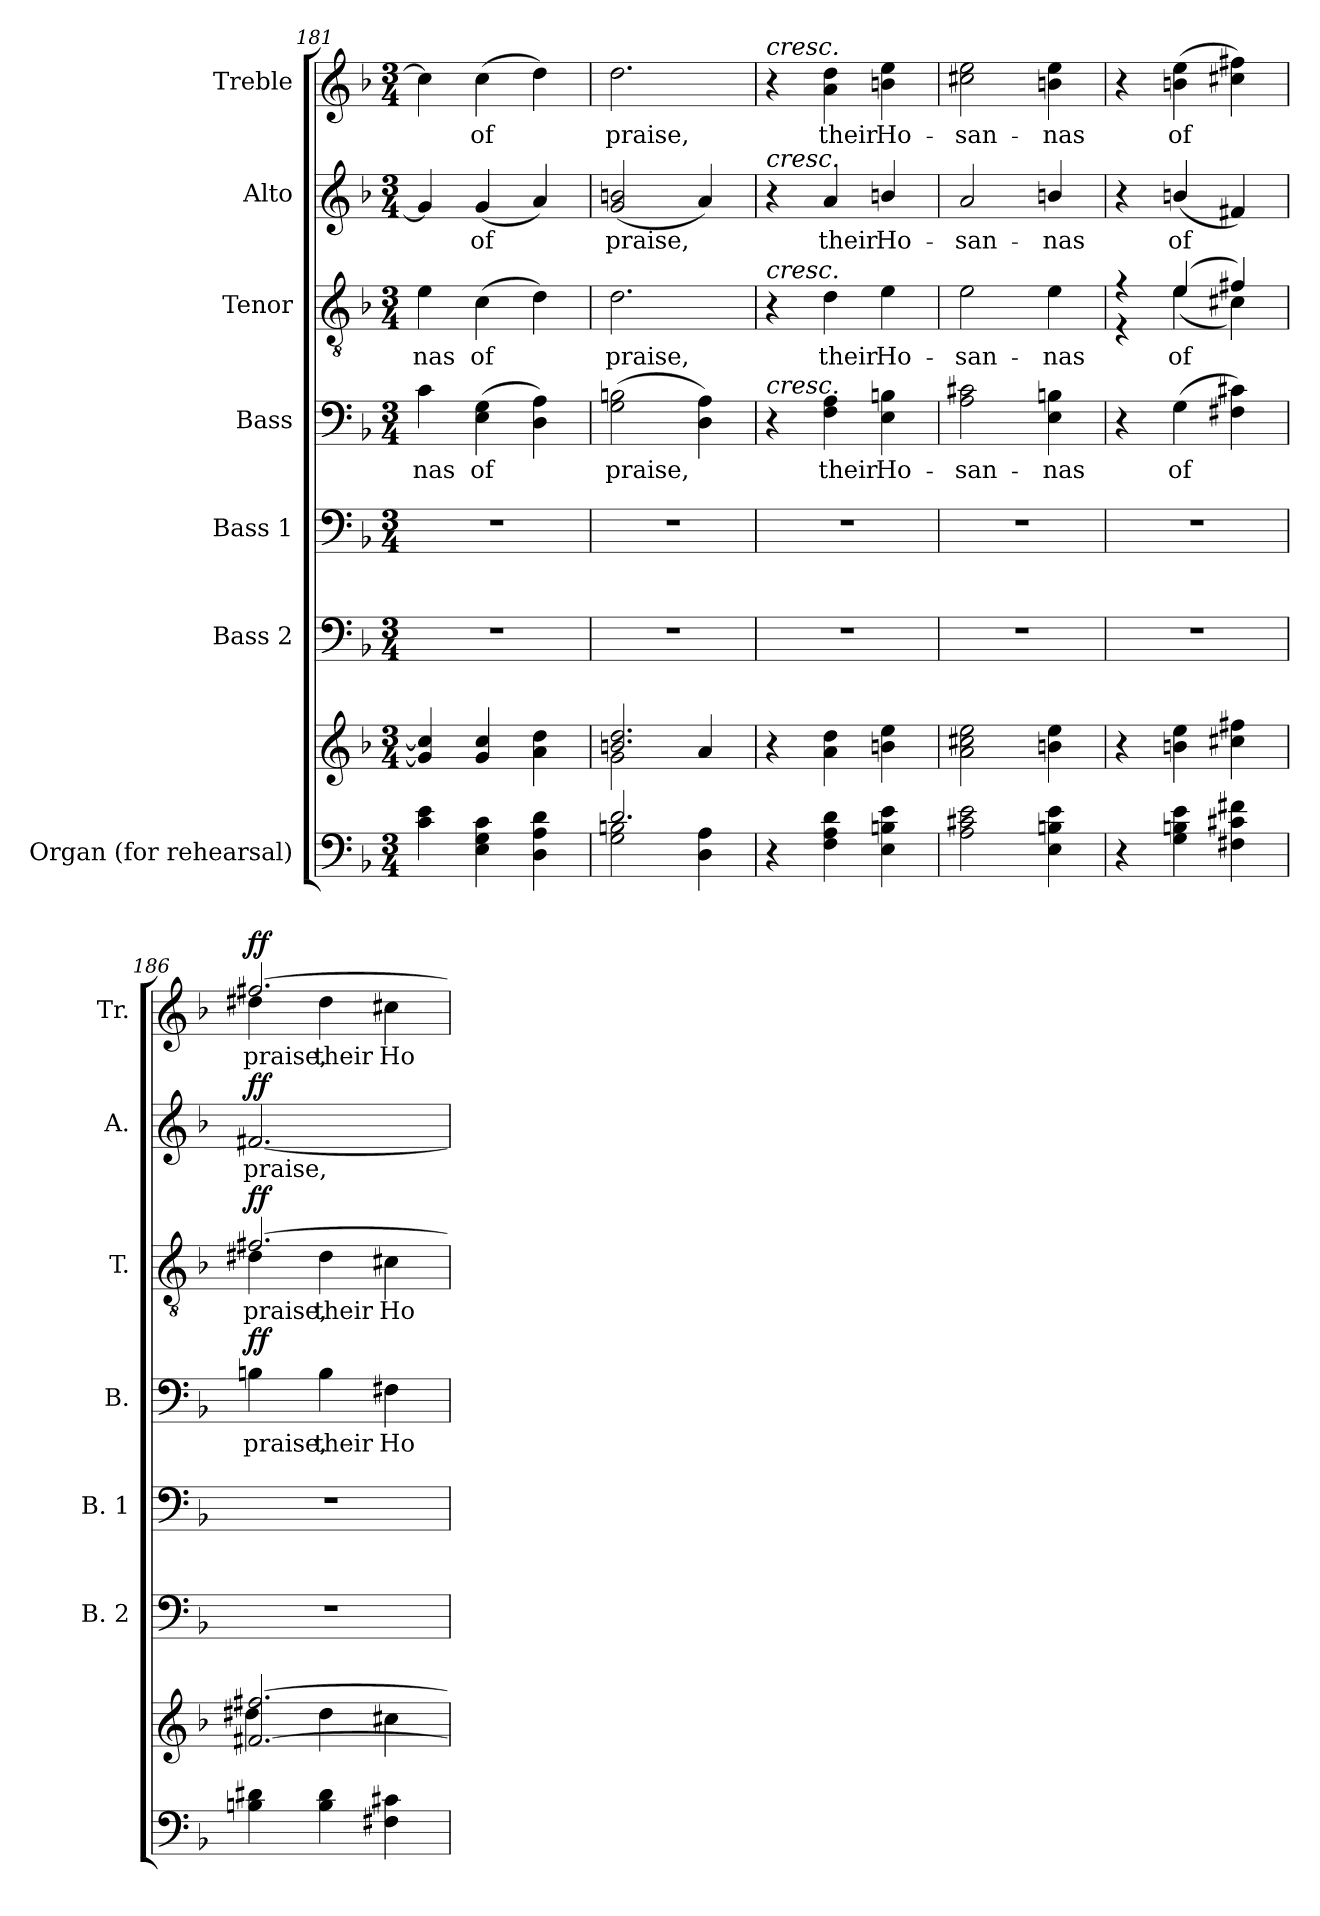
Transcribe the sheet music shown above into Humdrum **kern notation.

**kern	**kern	**kern	**kern	**kern	**text	**dynam	**kern	**text	**dynam	**kern	**text	**dynam	**kern	**text	**dynam
*part7	*part7	*part6	*part5	*part4	*part4	*part4	*part3	*part3	*part3	*part2	*part2	*part2	*part1	*part1	*part1
*staff8	*staff7	*staff6	*staff5	*staff4	*staff4	*staff4	*staff3	*staff3	*staff3	*staff2	*staff2	*staff2	*staff1	*staff1	*staff1
*I"Organ (for rehearsal)	*	*I"Bass 2	*I"Bass 1	*I"Bass	*	*	*I"Tenor	*	*	*I"Alto	*	*	*I"Treble	*	*
*	*	*I'B. 2	*I'B. 1	*I'B.	*	*	*I'T.	*	*	*I'A.	*	*	*I'Tr.	*	*
*clefF4	*clefG2	*clefF4	*clefF4	*clefF4	*	*	*clefGv2	*	*	*clefG2	*	*	*clefG2	*	*
*	*	*	*	*	*	*	*ITrd7c12	*	*	*	*	*	*	*	*
*k[b-]	*k[b-]	*k[b-]	*k[b-]	*k[b-]	*	*	*k[b-]	*	*	*k[b-]	*	*	*k[b-]	*	*
*F:	*F:	*F:	*F:	*F:	*	*	*F:	*	*	*F:	*	*	*F:	*	*
*M3/4	*M3/4	*M3/4	*M3/4	*M3/4	*	*	*M3/4	*	*	*M3/4	*	*	*M3/4	*	*
=181	=181	=181	=181	=181	=181	=181	=181	=181	=181	=181	=181	=181	=181	=181	=181
!	!	!LO:N:vis=1	!LO:N:vis=1	!	!	!	!	!	!	!	!	!	!	!	!
!	!	!	!	!	!LO:LY:b:color=#000000	!	!	!	!	!	!	!	!	!	!
!	!	!	!	!	!	!	!	!LO:LY:b:color=#000000	!	!	!	!	!	!	!
4ci\ 4ei	4gi/] 4cci]	2.r	2.r	4ci\	-nas	.	4Ei\	-nas	.	4gi/]	.	.	4cci\]	.	.
!	!	!	!	!	!LO:LY:b:color=#000000	!	!	!	!	!	!	!	!	!	!
!	!	!	!	!	!	!	!	!LO:LY:b:color=#000000	!	!	!	!	!	!	!
!	!	!	!	!	!	!	!	!	!	!	!LO:LY:b:color=#000000	!	!	!	!
!	!	!	!	!	!	!	!	!	!	!	!	!	!	!LO:LY:b:color=#000000	!
4Ei\ 4Gi 4ci	4gi/ 4cci	.	.	(4Ei\ 4Gi	of	.	(4Ci\	of	.	(4gi/	of	.	(4cci\	of	.
4Di\ 4Ai 4di	4ai\ 4ddi	.	.	4Di\ 4Ai)	.	.	4Di\)	.	.	4ai/)	.	.	4ddi\)	.	.
=182	=182	=182	=182	=182	=182	=182	=182	=182	=182	=182	=182	=182	=182	=182	=182
*^	*^	*	*	*	*	*	*	*	*	*	*	*	*	*	*
!	!	!	!	!LO:N:vis=1	!LO:N:vis=1	!	!	!	!	!	!	!	!	!	!	!	!
!	!	!	!	!	!	!	!LO:LY:b:color=#000000	!	!	!	!	!	!	!	!	!	!
!	!	!	!	!	!	!	!	!	!	!LO:LY:b:color=#000000	!	!	!	!	!	!	!
!	!	!	!	!	!	!	!	!	!	!	!	!	!LO:LY:b:color=#000000	!	!	!	!
!	!	!	!	!	!	!	!	!	!	!	!	!	!	!	!	!LO:LY:b:color=#000000	!
2.di/	2Gi\ 2Bni	2.bni/ 2.ddi	2gi\	2.r	2.r	(2Gi\ 2Bni	praise,	.	2.Di\	praise,	.	(2gi/ 2bni	praise,	.	2.ddi\	praise,	.
.	4Di\ 4Ai	.	4ai/	.	.	4Di\ 4Ai)	.	.	.	.	.	4ai/)	.	.	.	.	.
=183	=183	=183	=183	=183	=183	=183	=183	=183	=183	=183	=183	=183	=183	=183	=183	=183	=183
!	!	!	!	!	!	!	!	!	!	!	!	!	!	!	!LO:TX:a:i:t=cresc.	!	!
!	!	!	!	!	!	!	!	!	!	!	!	!LO:TX:a:i:t=cresc.	!	!	!	!	!
!	!	!	!	!	!	!	!	!	!LO:TX:a:i:t=cresc.	!	!	!	!	!	!	!	!
!	!	!	!	!	!	!LO:TX:a:i:t=cresc.	!	!	!	!	!	!	!	!	!	!	!
!	!	!	!	!LO:N:vis=1	!LO:N:vis=1	!	!	!	!	!	!	!	!	!	!	!	!
*v	*v	*	*	*	*	*	*	*	*	*	*	*	*	*	*	*	*
*	*v	*v	*	*	*	*	*	*	*	*	*	*	*	*	*	*
4r	4r	2.r	2.r	4r	.	.	4r	.	.	4r	.	.	4r	.	.
!	!	!	!	!	!LO:LY:b:color=#000000	!	!	!	!	!	!	!	!	!	!
!	!	!	!	!	!	!	!	!LO:LY:b:color=#000000	!	!	!	!	!	!	!
!	!	!	!	!	!	!	!	!	!	!	!LO:LY:b:color=#000000	!	!	!	!
!	!	!	!	!	!	!	!	!	!	!	!	!	!	!LO:LY:b:color=#000000	!
4Fi\ 4Ai 4di	4ai\ 4ddi	.	.	4Fi\ 4Ai	their	.	4Di\	their	.	4ai/	their	.	4ai\ 4ddi	their	.
!	!	!	!	!	!LO:LY:b:color=#000000	!	!	!	!	!	!	!	!	!	!
!	!	!	!	!	!	!	!	!LO:LY:b:color=#000000	!	!	!	!	!	!	!
!	!	!	!	!	!	!	!	!	!	!	!LO:LY:b:color=#000000	!	!	!	!
!	!	!	!	!	!	!	!	!	!	!	!	!	!	!LO:LY:b:color=#000000	!
4Ei\ 4Bni 4ei	4bni\ 4eei	.	.	4Ei\ 4Bni	Ho-	.	4Ei\	Ho-	.	4bni/	Ho-	.	4bni\ 4eei	Ho-	.
=184	=184	=184	=184	=184	=184	=184	=184	=184	=184	=184	=184	=184	=184	=184	=184
!	!	!LO:N:vis=1	!LO:N:vis=1	!	!	!	!	!	!	!	!	!	!	!	!
!	!	!	!	!	!LO:LY:b:color=#000000	!	!	!	!	!	!	!	!	!	!
!	!	!	!	!	!	!	!	!LO:LY:b:color=#000000	!	!	!	!	!	!	!
!	!	!	!	!	!	!	!	!	!	!	!LO:LY:b:color=#000000	!	!	!	!
!	!	!	!	!	!	!	!	!	!	!	!	!	!	!LO:LY:b:color=#000000	!
2Ai\ 2c#Xi 2ei	2ai\ 2cc#Xi 2eei	2.r	2.r	2Ai\ 2c#Xi	-san-	.	2Ei\	-san-	.	2ai/	-san-	.	2cc#Xi\ 2eei	-san-	.
!	!	!	!	!	!LO:LY:b:color=#000000	!	!	!	!	!	!	!	!	!	!
!	!	!	!	!	!	!	!	!LO:LY:b:color=#000000	!	!	!	!	!	!	!
!	!	!	!	!	!	!	!	!	!	!	!LO:LY:b:color=#000000	!	!	!	!
!	!	!	!	!	!	!	!	!	!	!	!	!	!	!LO:LY:b:color=#000000	!
4Ei\ 4Bni 4ei	4bni\ 4eei	.	.	4Ei\ 4Bni	-nas	.	4Ei\	-nas	.	4bni/	-nas	.	4bni\ 4eei	-nas	.
!!LO:LB:g=z
=185	=185	=185	=185	=185	=185	=185	=185	=185	=185	=185	=185	=185	=185	=185	=185
!	!	!LO:N:vis=1	!LO:N:vis=1	!	!	!	!	!	!	!	!	!	!	!	!
*	*	*	*	*	*	*	*^	*	*	*	*	*	*	*	*
4r	4r	2.r	2.r	4r	.	.	4r	4r	.	.	4r	.	.	4r	.	.
!	!	!	!	!	!LO:LY:b:color=#000000	!	!	!	!	!	!	!	!	!	!	!
!	!	!	!	!	!	!	!	!	!LO:LY:a:color=#000000	!	!	!	!	!	!	!
!	!	!	!	!	!	!	!	!	!LO:LY:b:color=#000000	!	!	!	!	!	!	!
!	!	!	!	!	!	!	!	!	!	!	!	!LO:LY:b:color=#000000	!	!	!	!
!	!	!	!	!	!	!	!	!	!	!	!	!	!	!	!LO:LY:b:color=#000000	!
4Gi\ 4Bni 4ei	4bni\ 4eei	.	.	(4Gi\	of	.	(4Ei/	(4Ei\	of	.	(4bni/	of	.	(4bni\ 4eei	of	.
4F#Xi\ 4c#Xi 4f#Xi	4cc#Xi\ 4ff#Xi	.	.	4F#Xi\ 4c#Xi)	.	.	4F#Xi/)	4C#Xi\)	.	.	4f#Xi/)	.	.	4cc#Xi\ 4ff#Xi)	.	.
=186	=186	=186	=186	=186	=186	=186	=186	=186	=186	=186	=186	=186	=186	=186	=186	=186
*	*^	*	*	*	*	*	*	*	*	*	*	*	*	*	*	*
!	!	!	!LO:N:vis=1	!LO:N:vis=1	!	!	!	!	!	!	!	!	!	!	!	!	!
!	!	!	!	!	!	!LO:LY:b:color=#000000	!	!	!	!	!	!	!	!	!	!	!
!	!	!	!	!	!	!	!	!	!	!LO:LY:a:color=#000000	!	!	!	!	!	!	!
!	!	!	!	!	!	!	!	!	!	!LO:LY:b:color=#000000	!	!	!	!	!	!	!
!	!	!	!	!	!	!	!	!	!	!	!	!	!LO:LY:b:color=#000000	!	!	!	!
!	!	!	!	!	!	!	!	!	!	!	!	!	!	!	!	!LO:LY:a:color=#000000	!
*	*	*	*	*	*	*	*	*	*	*	*	*	*	*	*^	*	*
!	!	!	!	!	!	!	!	!	!	!	!	!	!	!	!	!	!LO:LY:b:color=#000000	!
4Bni\ 4d#Xi	[2.f#Xi/ [2.ff#Xi	4dd#Xi\	2.r	2.r	4Bni\	praise,	ff	[2.F#Xi/	4D#Xi\	praise,	ff	[2.f#Xi/	praise,	ff	[2.ff#Xi/	4dd#Xi\	praise,	ff
!	!	!	!	!	!	!LO:LY:b:color=#000000	!	!	!	!	!	!	!	!	!	!	!	!
!	!	!	!	!	!	!	!	!	!	!LO:LY:b:color=#000000	!	!	!	!	!	!	!	!
!	!	!	!	!	!	!	!	!	!	!	!	!	!	!	!	!	!LO:LY:b:color=#000000	!
4Bi\ 4d#i	.	4dd#i\	.	.	4Bi\	their	.	.	4D#i\	their	.	.	.	.	.	4dd#i\	their	.
!	!	!	!	!	!	!LO:LY:b:color=#000000	!	!	!	!	!	!	!	!	!	!	!	!
!	!	!	!	!	!	!	!	!	!	!LO:LY:b:color=#000000	!	!	!	!	!	!	!	!
!	!	!	!	!	!	!	!	!	!	!	!	!	!	!	!	!	!LO:LY:b:color=#000000	!
4F#Xi\ 4c#Xi	.	4cc#Xi\	.	.	4F#Xi\	Ho-	.	.	4C#Xi\	Ho-	.	.	.	.	.	4cc#Xi\	Ho-	.
*	*v	*v	*	*	*	*	*	*v	*v	*	*	*	*	*	*v	*v	*	*
=	=	=	=	=	=	=	=	=	=	=	=	=	=	=	=
*-	*-	*-	*-	*-	*-	*-	*-	*-	*-	*-	*-	*-	*-	*-	*-
